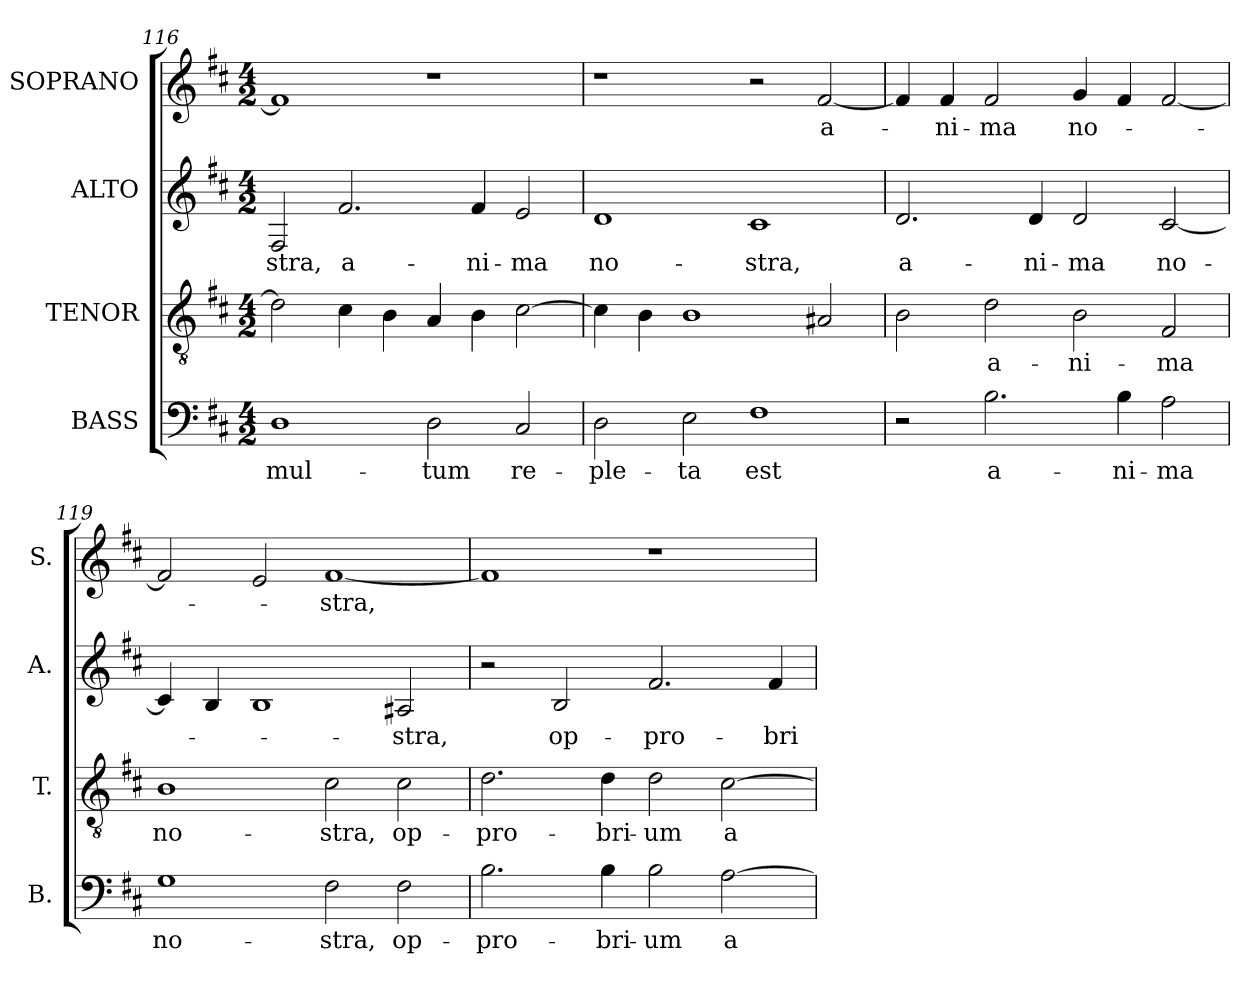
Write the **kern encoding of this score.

**kern	**text	**kern	**text	**kern	**text	**kern	**text
*part4	*part4	*part3	*part3	*part2	*part2	*part1	*part1
*staff4	*staff4	*staff3	*staff3	*staff2	*staff2	*staff1	*staff1
*I"BASS	*	*I"TENOR	*	*I"ALTO	*	*I"SOPRANO	*
*I'B.	*	*I'T.	*	*I'A.	*	*I'S.	*
!!LO:PB:g=z
*clefF4	*	*clefGv2	*	*clefG2	*	*clefG2	*
*	*	*ITrd7c12	*	*	*	*	*
*k[f#c#]	*	*k[f#c#]	*	*k[f#c#]	*	*k[f#c#]	*
*D:	*	*D:	*	*D:	*	*D:	*
*M4/2	*	*M4/2	*	*M4/2	*	*M4/2	*
=116	=116	=116	=116	=116	=116	=116	=116
!	!LO:LY:b:color=#000000	!	!	!	!	!	!
!	!	!	!	!	!LO:LY:b:color=#000000	!	!
1Di	mul-	2Di\]	.	2F#i/	-stra,	1f#i]	.
!	!	!	!	!	!LO:LY:b:color=#000000	!	!
.	.	4C#i\	.	2.f#i/	a-	.	.
.	.	4BBi\	.	.	.	.	.
!	!LO:LY:b:color=#000000	!	!	!	!	!	!
2Di\	-tum	4AAi/	.	.	.	1r	.
!	!	!	!	!	!LO:LY:b:color=#000000	!	!
.	.	4BBi\	.	4f#i/	-ni-	.	.
!	!LO:LY:b:color=#000000	!	!	!	!	!	!
!	!	!	!	!	!LO:LY:b:color=#000000	!	!
2C#i/	re-	[2C#i\	.	2ei/	-ma	.	.
=117	=117	=117	=117	=117	=117	=117	=117
!	!LO:LY:b:color=#000000	!	!	!	!	!	!
!	!	!	!	!	!LO:LY:b:color=#000000	!	!
2Di\	-ple-	4C#i\]	.	1di	no-	1r	.
.	.	4BBi\	.	.	.	.	.
!	!LO:LY:b:color=#000000	!	!	!	!	!	!
2Ei\	-ta	1BBi	.	.	.	.	.
!	!LO:LY:b:color=#000000	!	!	!	!	!	!
!	!	!	!	!	!LO:LY:b:color=#000000	!	!
1F#i	est	.	.	1c#i	-stra,	2r	.
!	!	!	!	!	!	!	!LO:LY:b:color=#000000
.	.	2AA#Xi/	.	.	.	[2f#i/	a-
=118	=118	=118	=118	=118	=118	=118	=118
!	!	!	!	!	!LO:LY:b:color=#000000	!	!
2r	.	2BBi\	.	2.di/	a-	4f#i/]	.
!	!	!	!	!	!	!	!LO:LY:b:color=#000000
.	.	.	.	.	.	4f#i/	-ni-
!	!LO:LY:b:color=#000000	!	!	!	!	!	!
!	!	!	!LO:LY:b:color=#000000	!	!	!	!
!	!	!	!	!	!	!	!LO:LY:b:color=#000000
2.Bi\	a-	2Di\	a-	.	.	2f#i/	-ma
!	!	!	!	!	!LO:LY:b:color=#000000	!	!
.	.	.	.	4di/	-ni-	.	.
!	!	!	!LO:LY:b:color=#000000	!	!	!	!
!	!	!	!	!	!LO:LY:b:color=#000000	!	!
!	!	!	!	!	!	!	!LO:LY:b:color=#000000
.	.	2BBi\	-ni-	2di/	-ma	4gi/	no-
!	!LO:LY:b:color=#000000	!	!	!	!	!	!
4Bi\	-ni-	.	.	.	.	4f#i/	.
!	!LO:LY:b:color=#000000	!	!	!	!	!	!
!	!	!	!LO:LY:b:color=#000000	!	!	!	!
!	!	!	!	!	!LO:LY:b:color=#000000	!	!
2Ai\	-ma	2FF#i/	-ma	[2c#i/	no-	[2f#i/	.
=119	=119	=119	=119	=119	=119	=119	=119
!	!LO:LY:b:color=#000000	!	!	!	!	!	!
!	!	!	!LO:LY:b:color=#000000	!	!	!	!
1Gi	no-	1BBi	no-	4c#i/]	.	2f#i/]	.
.	.	.	.	4Bi/	.	.	.
.	.	.	.	1Bi	.	2ei/	.
!	!LO:LY:b:color=#000000	!	!	!	!	!	!
!	!	!	!LO:LY:b:color=#000000	!	!	!	!
!	!	!	!	!	!	!	!LO:LY:b:color=#000000
2F#i\	-stra,	2C#i\	-stra,	.	.	[1f#i	-stra,
!	!LO:LY:b:color=#000000	!	!	!	!	!	!
!	!	!	!LO:LY:b:color=#000000	!	!	!	!
!	!	!	!	!	!LO:LY:b:color=#000000	!	!
2F#i\	op-	2C#i\	op-	2A#Xi/	-stra,	.	.
=120	=120	=120	=120	=120	=120	=120	=120
!	!LO:LY:b:color=#000000	!	!	!	!	!	!
!	!	!	!LO:LY:b:color=#000000	!	!	!	!
2.Bi\	-pro-	2.Di\	-pro-	2r	.	1f#i]	.
!	!	!	!	!	!LO:LY:b:color=#000000	!	!
.	.	.	.	2Bi/	op-	.	.
!	!LO:LY:b:color=#000000	!	!	!	!	!	!
!	!	!	!LO:LY:b:color=#000000	!	!	!	!
4Bi\	-bri-	4Di\	-bri-	.	.	.	.
!	!LO:LY:b:color=#000000	!	!	!	!	!	!
!	!	!	!LO:LY:b:color=#000000	!	!	!	!
!	!	!	!	!	!LO:LY:b:color=#000000	!	!
2Bi\	-um	2Di\	-um	2.f#i/	-pro-	1r	.
!	!LO:LY:b:color=#000000	!	!	!	!	!	!
!	!	!	!LO:LY:b:color=#000000	!	!	!	!
[2Ai\	a-	[2C#i\	a-	.	.	.	.
!	!	!	!	!	!LO:LY:b:color=#000000	!	!
.	.	.	.	4f#i/	-bri-	.	.
=	=	=	=	=	=	=	=
*-	*-	*-	*-	*-	*-	*-	*-
